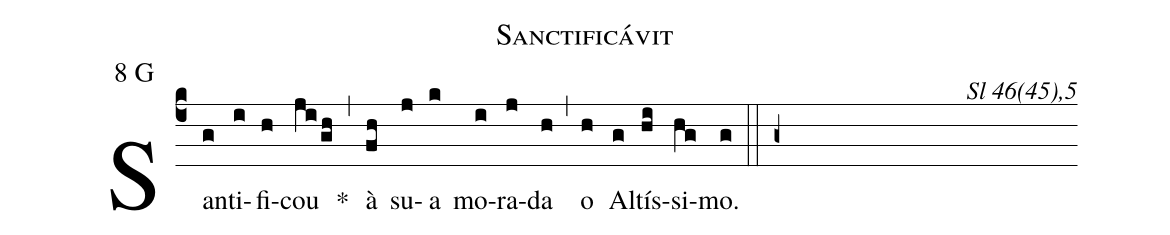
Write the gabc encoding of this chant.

name: Sanctificávit;
mode: 8;
mode-differentia: G;
commentary: Sl 46(45),5;
%%
(c4)

San(g)ti(i)fi(h)cou(ji/gh) *(,) à(fh) su(j)a(k) mo(i)ra(j)da(h) (,) o(h) Al(g)tís(hi)si(hg)mo.(g)

(::)

(g+)
